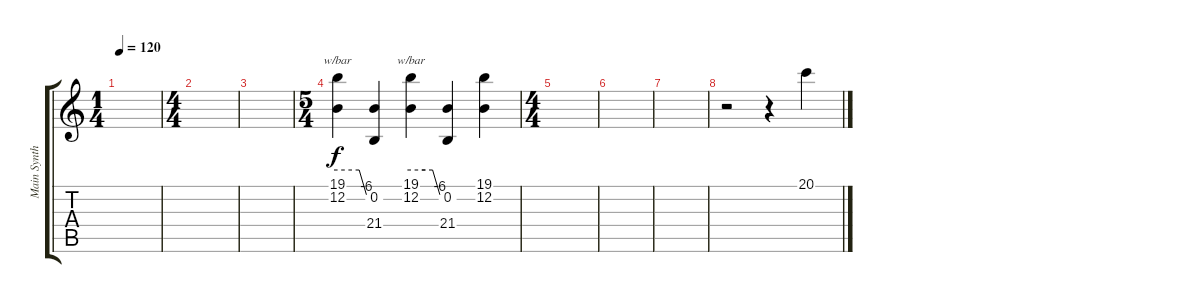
\track ("Main Synth" "Main Synth") {instrument lead7fifths}
\staff {score tabs}
\tuning (E4 B3 G3 D3 A2 E2) {hide}
\ts (1 4)
\tempo 120
\clef g2
\ks c
|
\ts (4 4)
|
|
\ts (5 4)
(19.1 12.2).4{tbe (custom default 0 0 45 0 60 -24)} (0.2 21.4).4 (19.1 12.2).4{tbe (custom default 0 0 30 0 45 0 60 -24)} (0.2 21.4).4 (19.1 12.2).4 |
\ts (4 4)
|
|
|
r.2 r.4 20.1.4
